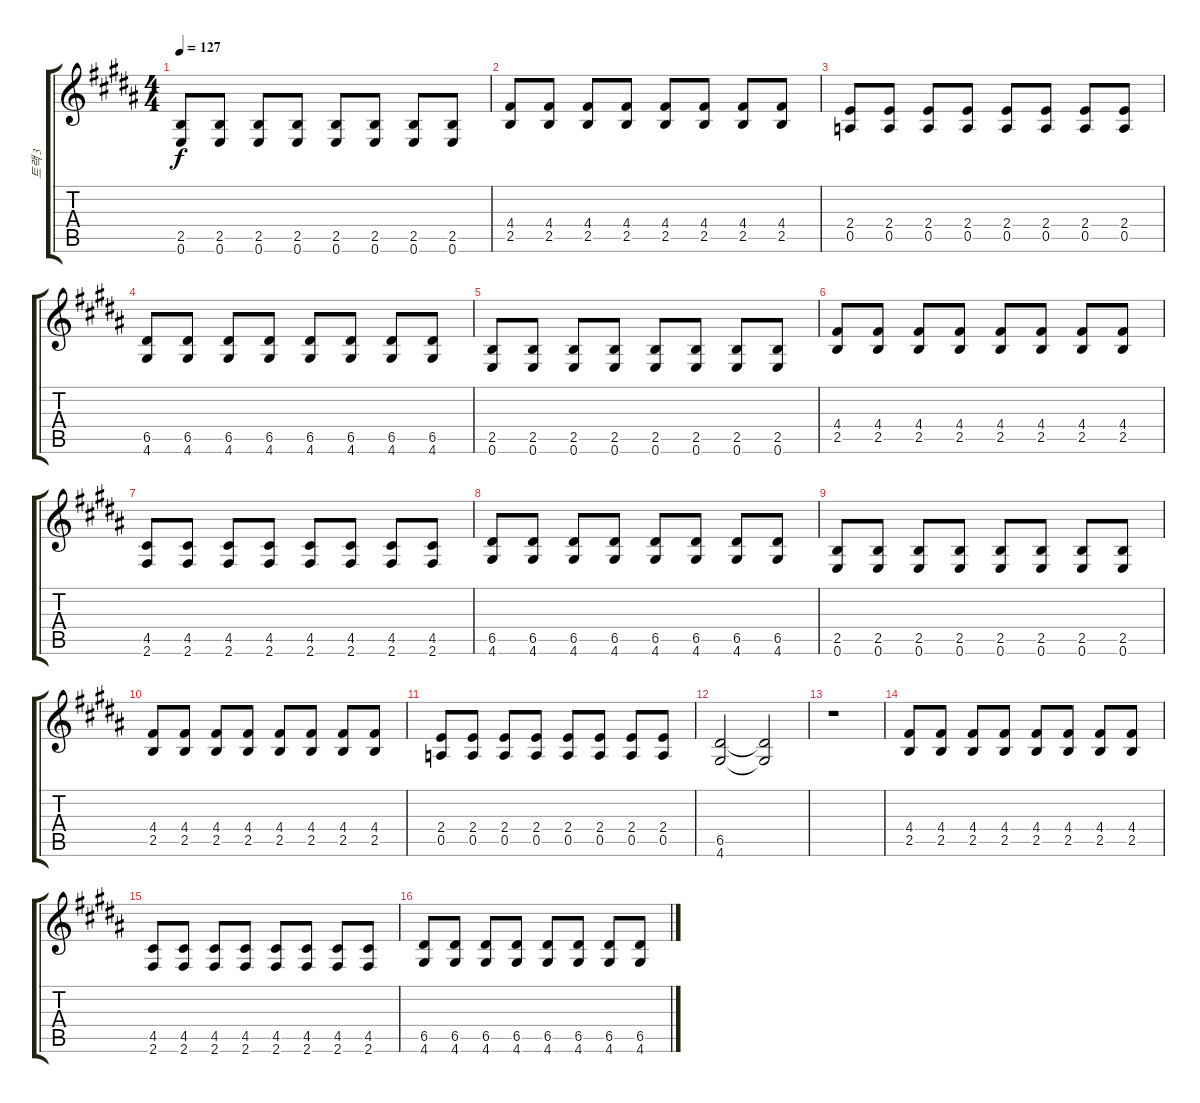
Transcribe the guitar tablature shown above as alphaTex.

\track ("트랙 3" "트랙 3") {instrument acousticguitarsteel}
\staff {score tabs}
\tuning (E4 B3 G3 D3 A2 E2) {hide}
\ts (4 4)
\tempo 127
\clef g2
\ks b
(2.5 0.6).8{dy f} (2.5 0.6).8 (2.5 0.6).8 (2.5 0.6).8 (2.5 0.6).8 (2.5 0.6).8 (2.5 0.6).8 (2.5 0.6).8 |
(4.4 2.5).8 (4.4 2.5).8 (4.4 2.5).8 (4.4 2.5).8 (4.4 2.5).8 (4.4 2.5).8 (4.4 2.5).8 (4.4 2.5).8 |
(2.4 0.5).8 (2.4 0.5).8 (2.4 0.5).8 (2.4 0.5).8 (2.4 0.5).8 (2.4 0.5).8 (2.4 0.5).8 (2.4 0.5).8 |
(6.5 4.6).8 (6.5 4.6).8 (6.5 4.6).8 (6.5 4.6).8 (6.5 4.6).8 (6.5 4.6).8 (6.5 4.6).8 (6.5 4.6).8 |
(2.5 0.6).8 (2.5 0.6).8 (2.5 0.6).8 (2.5 0.6).8 (2.5 0.6).8 (2.5 0.6).8 (2.5 0.6).8 (2.5 0.6).8 |
(4.4 2.5).8 (4.4 2.5).8 (4.4 2.5).8 (4.4 2.5).8 (4.4 2.5).8 (4.4 2.5).8 (4.4 2.5).8 (4.4 2.5).8 |
(4.5 2.6).8 (4.5 2.6).8 (4.5 2.6).8 (4.5 2.6).8 (4.5 2.6).8 (4.5 2.6).8 (4.5 2.6).8 (4.5 2.6).8 |
(6.5 4.6).8 (6.5 4.6).8 (6.5 4.6).8 (6.5 4.6).8 (6.5 4.6).8 (6.5 4.6).8 (6.5 4.6).8 (6.5 4.6).8 |
(2.5 0.6).8 (2.5 0.6).8 (2.5 0.6).8 (2.5 0.6).8 (2.5 0.6).8 (2.5 0.6).8 (2.5 0.6).8 (2.5 0.6).8 |
(4.4 2.5).8 (4.4 2.5).8 (4.4 2.5).8 (4.4 2.5).8 (4.4 2.5).8 (4.4 2.5).8 (4.4 2.5).8 (4.4 2.5).8 |
(2.4 0.5).8 (2.4 0.5).8 (2.4 0.5).8 (2.4 0.5).8 (2.4 0.5).8 (2.4 0.5).8 (2.4 0.5).8 (2.4 0.5).8 |
(6.5 4.6).2 (6.5{t} 4.6{t}).2 |
r.1 |
(4.4 2.5).8 (4.4 2.5).8 (4.4 2.5).8 (4.4 2.5).8 (4.4 2.5).8 (4.4 2.5).8 (4.4 2.5).8 (4.4 2.5).8 |
(4.5 2.6).8 (4.5 2.6).8 (4.5 2.6).8 (4.5 2.6).8 (4.5 2.6).8 (4.5 2.6).8 (4.5 2.6).8 (4.5 2.6).8 |
(6.5 4.6).8 (6.5 4.6).8 (6.5 4.6).8 (6.5 4.6).8 (6.5 4.6).8 (6.5 4.6).8 (6.5 4.6).8 (6.5 4.6).8
